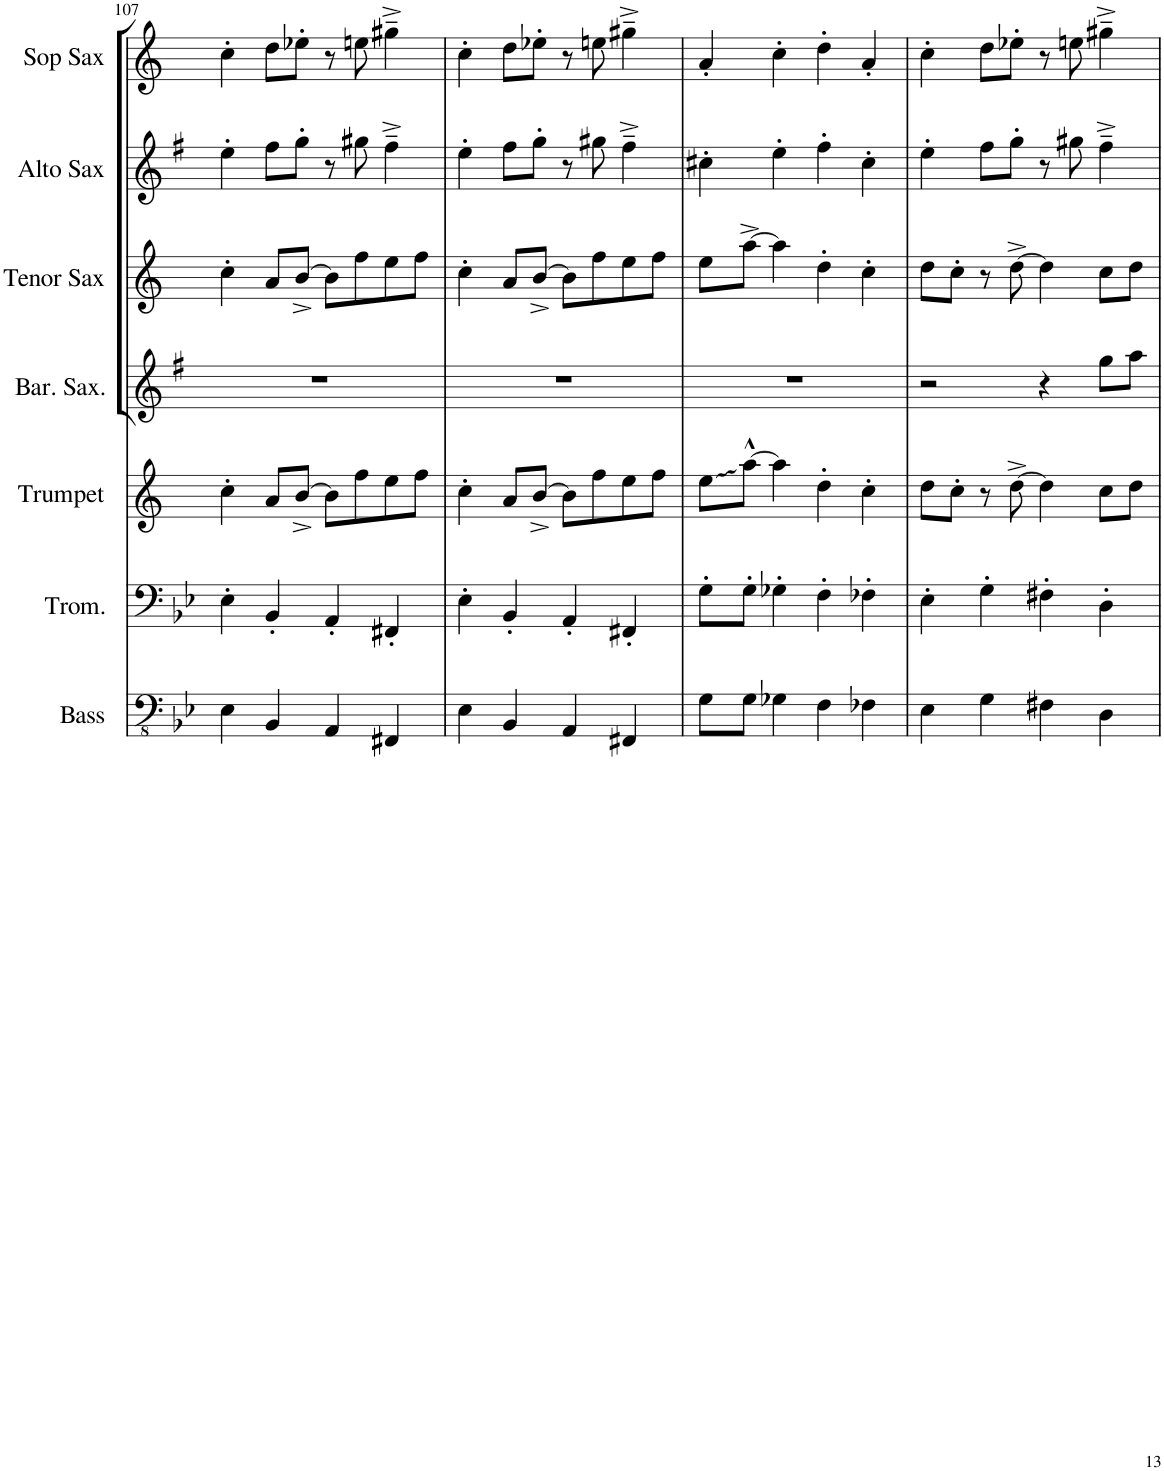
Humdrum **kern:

**kern	**kern	**kern	**kern	**kern	**kern	**kern
*part7	*part6	*part5	*part4	*part3	*part2	*part1
*staff7	*staff6	*staff5	*staff4	*staff3	*staff2	*staff1
*I"Acoustic Bass	*I"Trombone	*I"Bb Trumpet	*I"Baritone Saxophone	*I"Tenor Saxophone	*I"Alto Saxophone	*I"Soprano Saxophone
*I'Bass	*I'Trom.	*I'Trumpet	*I'Bar. Sax.	*I'Tenor Sax	*I'Alto Sax	*I'Sop Sax
!!LO:PB:g=z
*clefFv4	*clefF4	*clefG2	*clefG2	*clefG2	*clefG2	*clefG2
*	*	*Trd1c2	*Trd12c21	*Trd8c14	*Trd5c9	*Trd1c2
*k[b-e-]	*k[b-e-]	*k[]	*k[f#]	*k[]	*k[f#]	*k[]
*M2/2	*M2/2	*M2/2	*M2/2	*M2/2	*M2/2	*M2/2
*met(c|)	*met(c|)	*met(c|)	*met(c|)	*met(c|)	*met(c|)	*met(c|)
=107	=107	=107	=107	=107	=107	=107
4EE-\	4E-'\	4cc'\	1r	4cc'\	4ee'\	4cc'\
4BBB-/	4BB-'/	8a/L	.	8a/L	8ff#\L	8dd\L
.	.	[8b^/J	.	[8b^/J	8gg'\J	8ee-X'\J
4AAA/	4AA'/	8b\L]	.	8b\L]	8r	8r
.	.	8ff\	.	8ff\	8gg#X\	8een\
4FFF#X/	4FF#X'/	8ee\	.	8ee\	4ff#~^\	4gg#X~^\
.	.	8ff\J	.	8ff\J	.	.
=108	=108	=108	=108	=108	=108	=108
4EE-\	4E-'\	4cc'\	1r	4cc'\	4ee'\	4cc'\
4BBB-/	4BB-'/	8a/L	.	8a/L	8ff#\L	8dd\L
.	.	[8b^/J	.	[8b^/J	8gg'\J	8ee-X'\J
4AAA/	4AA'/	8b\L]	.	8b\L]	8r	8r
.	.	8ff\	.	8ff\	8gg#X\	8een\
4FFF#X/	4FF#X'/	8ee\	.	8ee\	4ff#~^\	4gg#X~^\
.	.	8ff\J	.	8ff\J	.	.
=109	=109	=109	=109	=109	=109	=109
8GG\L	8G'\L	8ee\L	1r	8ee\L	4cc#X'\	4a'/
8GG\J	8G'\J	[8aa^^\J	.	[8aa^\J	.	.
4GG-X\	4G-X'\	4aa\]	.	4aa\]	4ee'\	4cc'\
4FF\	4F'\	4dd'\	.	4dd'\	4ff#'\	4dd'\
4FF-X\	4F-X'\	4cc'\	.	4cc'\	4cc#'\	4a'/
=110	=110	=110	=110	=110	=110	=110
4EE-\	4E-'\	8dd\L	2r	8dd\L	4ee'\	4cc'\
.	.	8cc'\J	.	8cc'\J	.	.
4GG\	4G'\	8r	.	8r	8ff#\L	8dd\L
.	.	[8dd^\	.	[8dd^\	8gg'\J	8ee-X'\J
4FF#X\	4F#X'\	4dd\]	4r	4dd\]	8r	8r
.	.	.	.	.	8gg#X\	8een\
4DD\	4D'\	8cc\L	8gg\L	8cc\L	4ff#~^\	4gg#X~^\
.	.	8dd\J	8aa\J	8dd\J	.	.
=	=	=	=	=	=	=
*-	*-	*-	*-	*-	*-	*-
